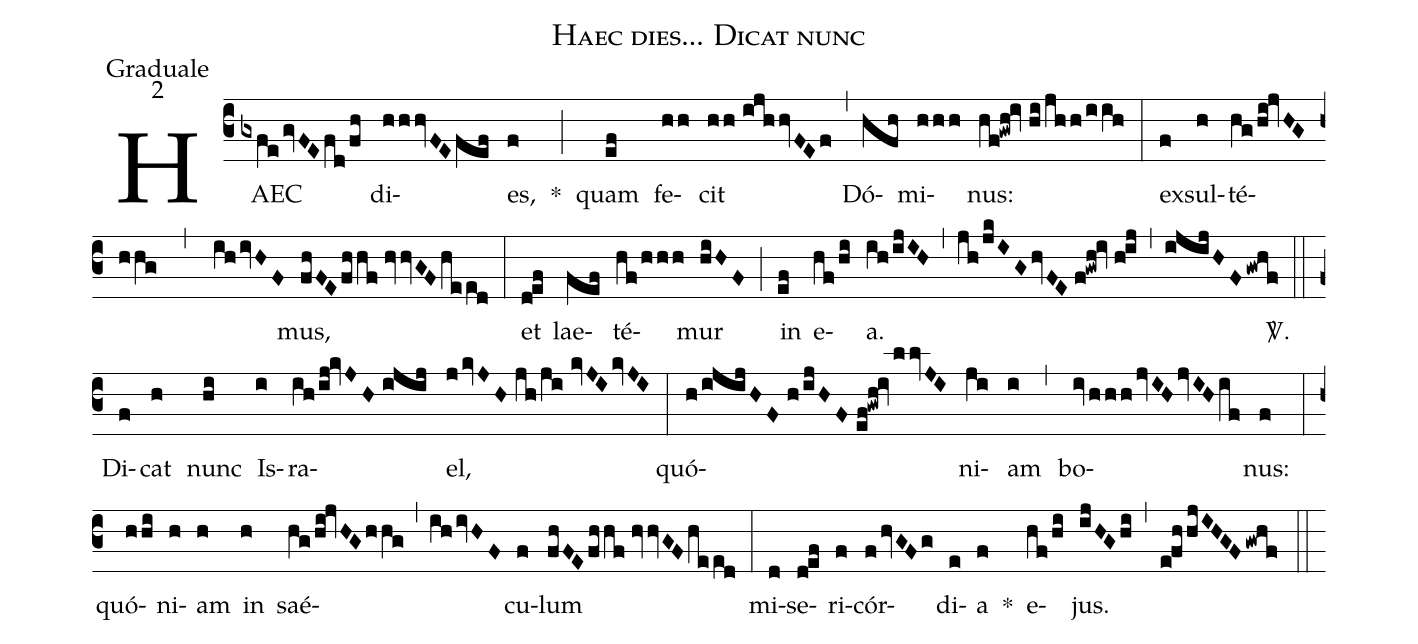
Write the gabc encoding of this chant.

name:Haec dies... Dicat nunc;
office-part:Graduale;
mode:2;
%%
(c3) HAEC(gxfe/gvFEfd/fh) di(hhhvFE/fef)es,(f) *(;) quam(ef) fe(hh)cit(hh//ijhhvFEf) (,) Dó(hfh)mi(hhh)nus:(hf!gwh!iv//hi/jhh/iih) (:) ex(f)sul(h)té(hg/hi!jvHG/hhg , ih/ivHF)mus,(fhFE/fhhf//hvvGF/heed) (:) et(d!ef) lae(fef)té(hf/hhh)mur(hiHF) (;) in(ef) e(hf/hi)a.(ih/ijIH) (,) (jh/jkIG/hvFE//f!gwh!iv//h!ij) (,) (ijijHF/gwhf) <sp>V/</sp>.(::) Di(f)cat(h) nunc(hi) Is(i)ra(ih/ij!kvJH//ijij)el,(jkvJH//jh/ji//kvJI/kvJI) (:) quó(h/ijijHF//h/ijHF//ef!gwh!ivllvJI)ni(ji)am(i) (,) bo(ivhhh/jvIH/jvIH/if)nus:(f) (:) quó(hhi)ni(h)am(h) in(h) saé(hg/hi!jvHG/hhg,ih/ivHF)cu(f)lum(fhFE/fhhf//hvvGF/heed) (:) mi(d)se(d!ef)ri(f)cór(fhvGFg)di(e)a(f) *() e(hf/hi)jus.(ijHGhi) (,) (e!fhhjIHGF/gwhf) (::)
